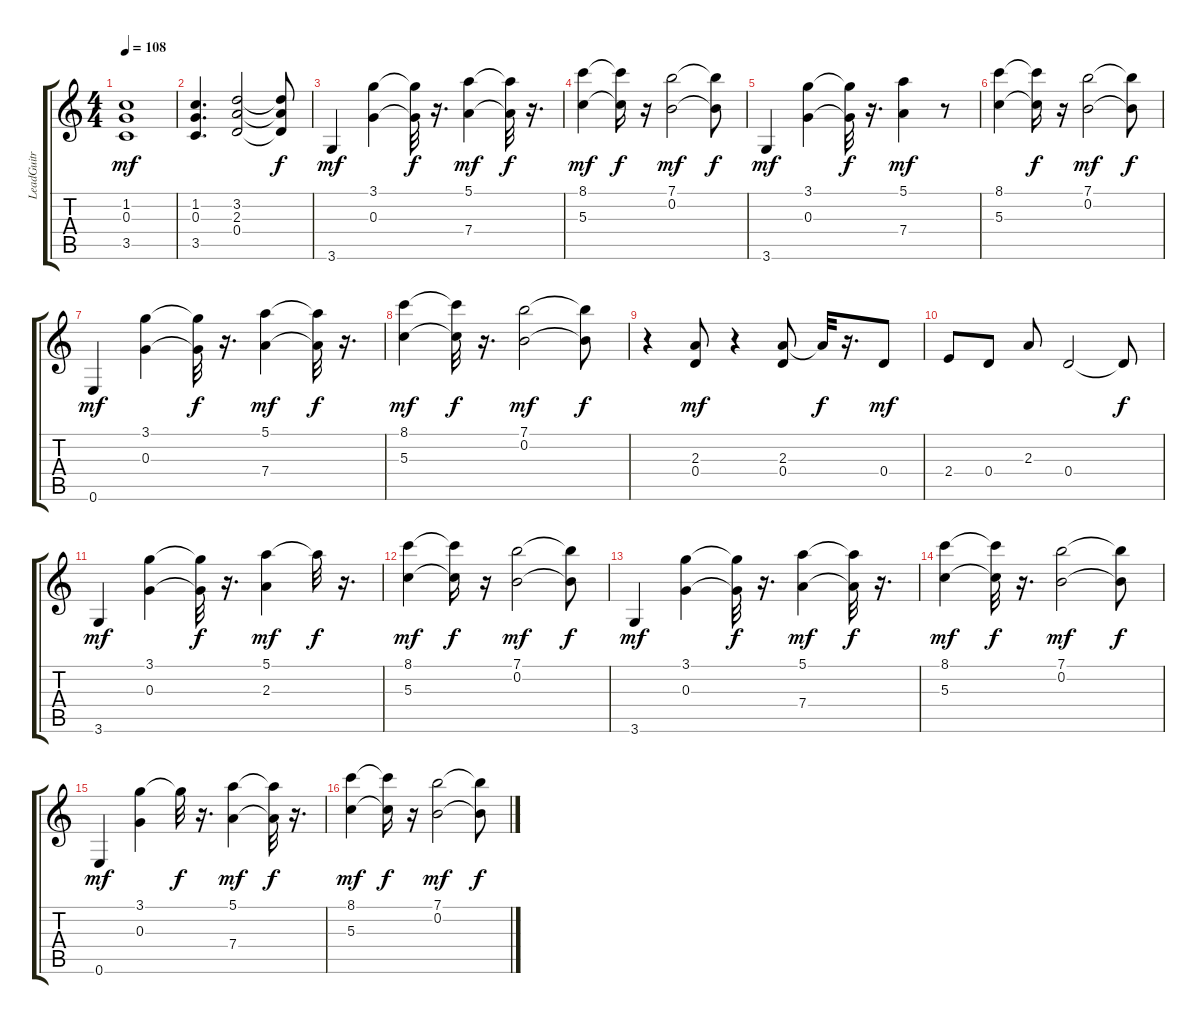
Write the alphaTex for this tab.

\track ("LeadGuitr           " "LeadGuitr ") {instrument overdrivenguitar}
\staff {score tabs}
\tuning (E4 B3 G3 D3 A2 E2) {hide}
\ts (4 4)
\tempo 108
\clef g2
\ks c
(1.2 0.3 3.5).1{dy mf} |
(1.2 0.3 3.5).4{d} (3.2 2.3 0.4).2 (3.2{t} 2.3{t} 0.4{t}).8{dy f} |
3.6.4{dy mf} (3.1 0.3).4 (3.1{t} 0.3{t}).32{dy f} r.16{d} (5.1 7.4).4{dy mf} (5.1{t} 7.4{t}).32{dy f} r.16{d} |
(8.1 5.3).4{dy mf} (8.1{t} 5.3{t}).16{dy f} r.16 (7.1 0.2).2{dy mf} (7.1{t} 0.2{t}).8{dy f} |
3.6.4{dy mf} (3.1 0.3).4 (3.1{t} 0.3{t}).32{dy f} r.16{d} (5.1 7.4).4{dy mf} r.8 |
(8.1 5.3).4 (8.1{t} 5.3{t}).16{dy f} r.16 (7.1 0.2).2{dy mf} (7.1{t} 0.2{t}).8{dy f} |
0.6.4{dy mf} (3.1 0.3).4 (3.1{t} 0.3{t}).32{dy f} r.16{d} (5.1 7.4).4{dy mf} (5.1{t} 7.4{t}).32{dy f} r.16{d} |
(8.1 5.3).4{dy mf} (8.1{t} 5.3{t}).32{dy f} r.16{d} (7.1 0.2).2{dy mf} (7.1{t} 0.2{t}).8{dy f} |
r.4 (2.3 0.4).8{dy mf} r.4 (2.3 0.4).8 2.3{t}.32{dy f} r.16{d} 0.4.8{dy mf} |
2.4.8 0.4.8 2.3.8 0.4.2 0.4{t}.8{dy f} |
3.6.4{dy mf} (3.1 0.3).4 (3.1{t} 0.3{t}).32{dy f} r.16{d} (5.1 2.3).4{dy mf} 5.1{t}.32{dy f} r.16{d} |
(8.1 5.3).4{dy mf} (8.1{t} 5.3{t}).16{dy f} r.16 (7.1 0.2).2{dy mf} (7.1{t} 0.2{t}).8{dy f} |
3.6.4{dy mf} (3.1 0.3).4 (3.1{t} 0.3{t}).32{dy f} r.16{d} (5.1 7.4).4{dy mf} (5.1{t} 7.4{t}).32{dy f} r.16{d} |
(8.1 5.3).4{dy mf} (8.1{t} 5.3{t}).32{dy f} r.16{d} (7.1 0.2).2{dy mf} (7.1{t} 0.2{t}).8{dy f} |
0.6.4{dy mf} (3.1 0.3).4 3.1{t}.32{dy f} r.16{d} (5.1 7.4).4{dy mf} (5.1{t} 7.4{t}).32{dy f} r.16{d} |
(8.1 5.3).4{dy mf} (8.1{t} 5.3{t}).16{dy f} r.16 (7.1 0.2).2{dy mf} (7.1{t} 0.2{t}).8{dy f}
